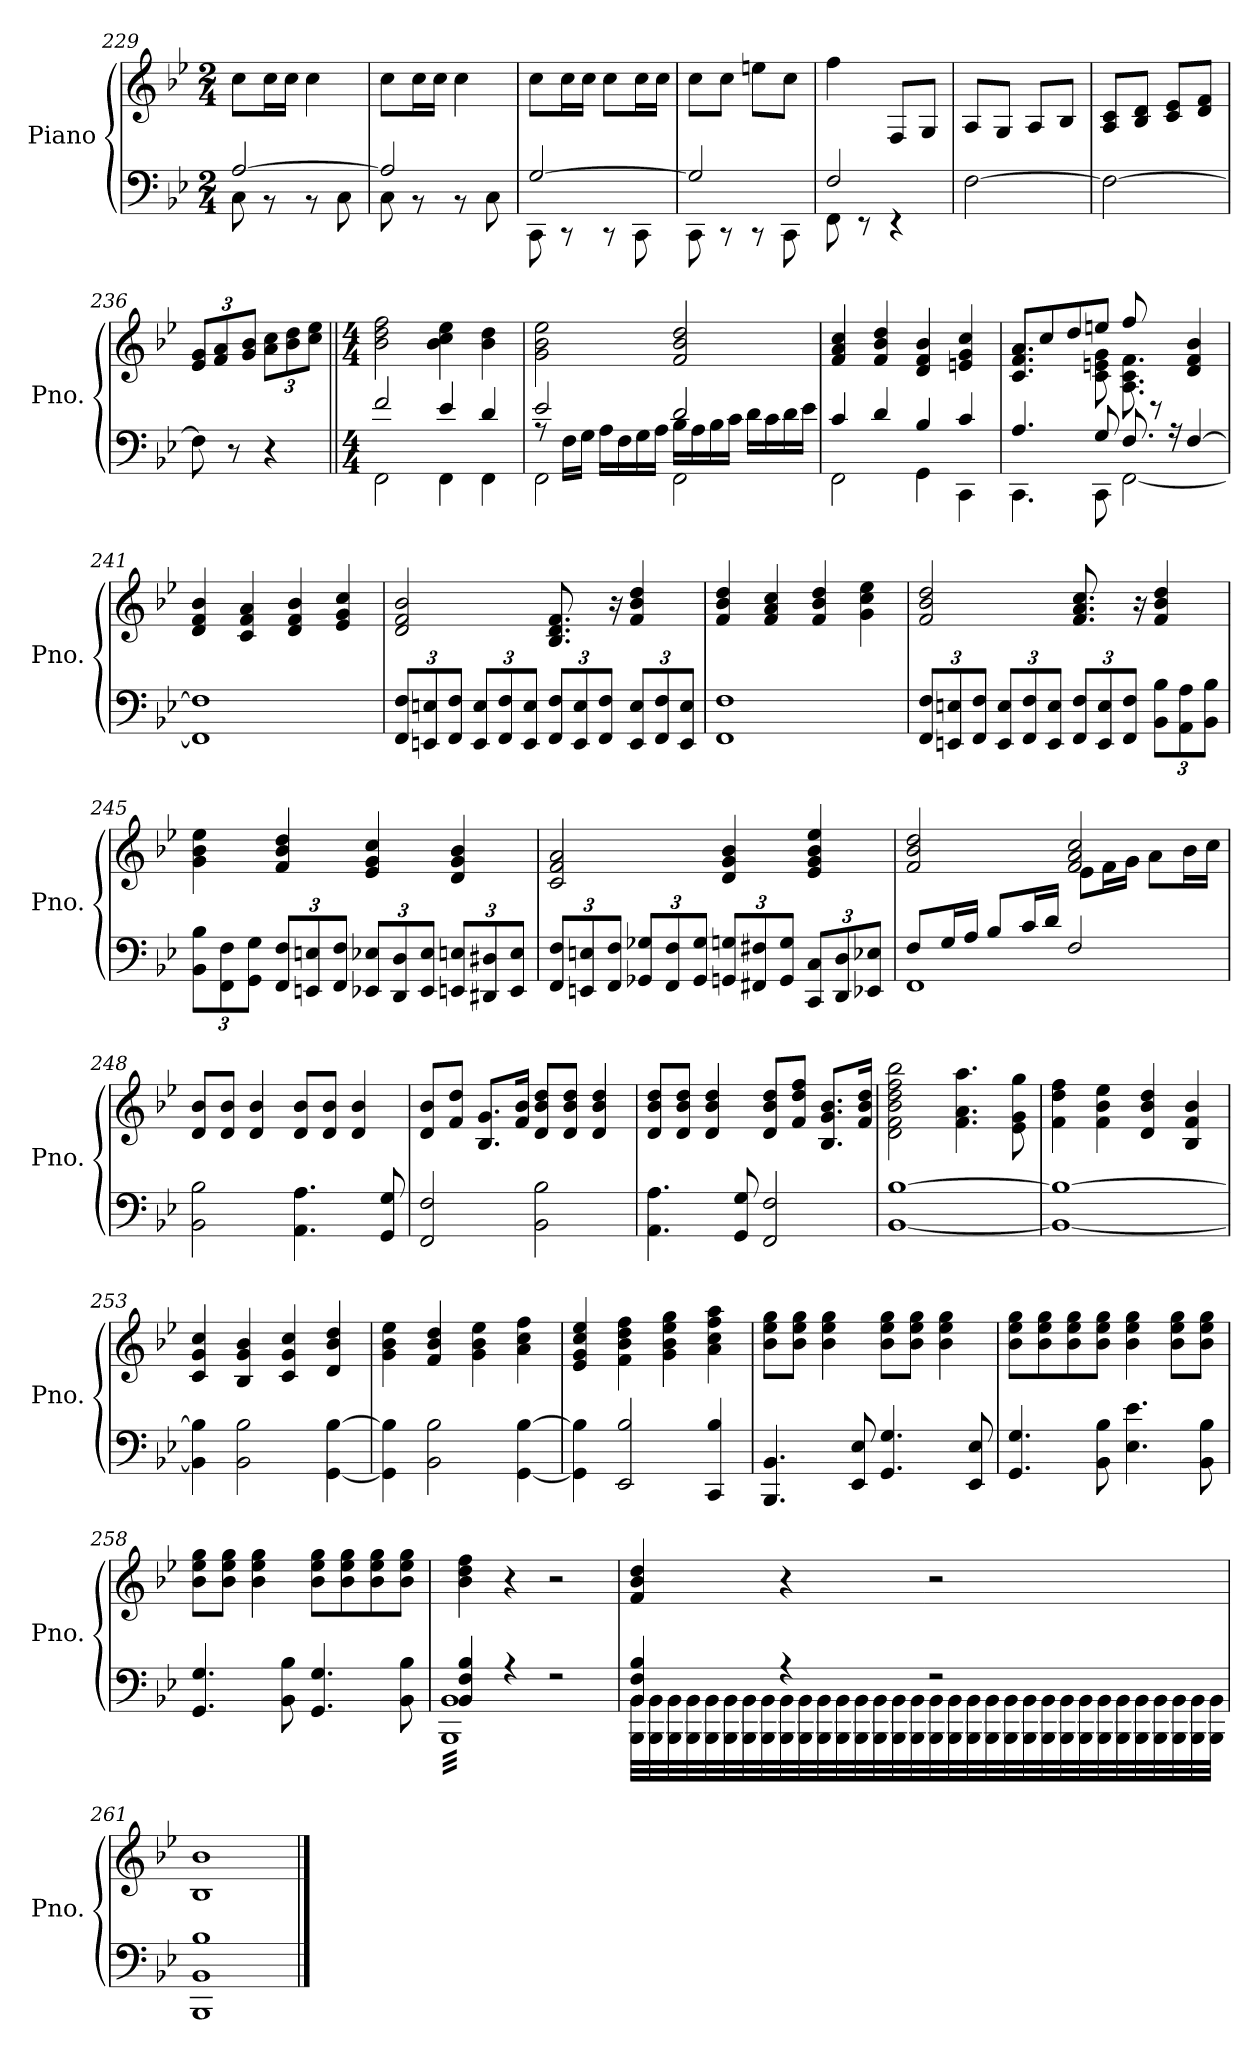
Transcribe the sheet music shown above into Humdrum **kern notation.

**kern	**kern
*part1	*part1
*staff2	*staff1
*I"Piano	*
*I'Pno.	*
*clefF4	*clefG2
*k[b-e-]	*k[b-e-]
*M2/4	*M2/4
=229	=229
*^	*
[2A/	8C\	8cc\L
.	8r	16cc\L
.	.	16cc\JJ
.	8r	4cc\
.	8C\	.
=230	=230	=230
2A/]	8C\	8cc\L
.	8r	16cc\L
.	.	16cc\JJ
.	8r	4cc\
.	8C\	.
=231	=231	=231
[2G/	8CC\	8cc\L
.	8r	16cc\L
.	.	16cc\JJ
.	8r	8cc\L
.	8CC\	16cc\L
.	.	16cc\JJ
=232	=232	=232
2G/]	8CC\	8cc\L
.	8r	8cc\J
.	8r	8een\L
.	8CC\	8cc\J
=233	=233	=233
2F/	8FF\	4ff\
.	8r	.
*	*	*MM100
.	4r	8F/L
.	.	8G/J
*v	*v	*
!!LO:LB:g=z
=234	=234
[2F\	8A/L
.	8G/J
.	8A/L
.	8B-/J
=235	=235
2F\_	8A/ 8c/L
.	8B-/ 8d/J
.	8c/ 8e-/L
.	8d/ 8f/J
=236	=236
*	*Xbrackettup
8F\]	12e-/ 12g/L
.	12f/ 12a/
8r	.
.	12g/ 12b-/J
4r	12a\ 12cc\L
.	12b-\ 12dd\
.	12cc\ 12ee-\J
=237||	=237||
*M4/4	*M4/4
*	*MM92
*^	*
2f/	2FF\	2b-\ 2dd\ 2ff\
4e-/	4FF\	4b-\ 4cc\ 4ee-\
4d/	4FF\	4b-\ 4dd\
=238	=238	=238
*	*^	*
2e-/	8rA	2FF\	2g\ 2b-\ 2ee-\
.	16F\LL	.	.
.	16G\JJ	.	.
.	16A\LL	.	.
.	16F\	.	.
.	16G\	.	.
.	16A\JJ	.	.
2d/	16B-\LL	2FF\	2f/ 2b-/ 2dd/
.	16A\	.	.
.	16B-\	.	.
.	16c\JJ	.	.
.	16d\LL	.	.
.	16c\	.	.
.	16d\	.	.
.	16e-\JJ	.	.
*	*v	*v	*
!!LO:PB:g=z
=239	=239	=239
4c/	2FF\	4f/ 4a/ 4cc/
4d/	.	4f/ 4b-/ 4dd/
4B-/	4GG\	4d/ 4f/ 4b-/
4c/	4CC\	4en/ 4g/ 4cc/
=240	=240	=240
*	*	*^
4.A/	4.CC\	4.c/ 4.f/ 4.a/	8a/L
.	.	.	8cc/
.	.	.	8dd/
8G/	8CC\	8c\ 8en\ 8g\	8een/J
8.F/	[2FF\	8.A\ 8.c\ 8.f\	8ff/
.	.	.	8r
16r	.	16ryy	.
[4F/	.	4d/ 4f/ 4b-/	4ryy
*v	*v	*	*
*	*v	*v
=241	=241
1FF] 1F]	4d/ 4f/ 4b-/
.	4c/ 4f/ 4a/
.	4d/ 4f/ 4b-/
.	4e-/ 4g/ 4cc/
=242	=242
*Xbrackettup	*
12FF/ 12F/L	2d/ 2f/ 2b-/
12EEn/ 12En/	.
12FF/ 12F/J	.
12EE/ 12E/L	.
12FF/ 12F/	.
12EE/ 12E/J	.
12FF/ 12F/L	8.B-/ 8.d/ 8.f/
12EE/ 12E/	.
12FF/ 12F/J	.
.	16r
12EE/ 12E/L	4f/ 4b-/ 4dd/
12FF/ 12F/	.
12EE/ 12E/J	.
=243	=243
1FF 1F	4f/ 4b-/ 4dd/
.	4f/ 4a/ 4cc/
.	4f/ 4b-/ 4dd/
.	4g\ 4cc\ 4ee-\
!!LO:LB:g=z
=244	=244
12FF/ 12F/L	2f/ 2b-/ 2dd/
12EEn/ 12En/	.
12FF/ 12F/J	.
12EE/ 12E/L	.
12FF/ 12F/	.
12EE/ 12E/J	.
12FF/ 12F/L	8.f/ 8.a/ 8.cc/
12EE/ 12E/	.
12FF/ 12F/J	.
.	16r
12BB-\ 12B-\L	4f/ 4b-/ 4dd/
12AA\ 12A\	.
12BB-\ 12B-\J	.
=245	=245
12BB-\ 12B-\L	4g\ 4b-\ 4ee-\
12FF\ 12F\	.
12GG\ 12G\J	.
12FF/ 12F/L	4f/ 4b-/ 4dd/
12EEn/ 12En/	.
12FF/ 12F/J	.
12EE-X/ 12E-X/L	4e-/ 4g/ 4cc/
12DD/ 12D/	.
12EE-/ 12E-/J	.
12EEn/ 12En/L	4d/ 4g/ 4b-/
12DD#X/ 12D#X/	.
12EE/ 12E/J	.
=246	=246
12FF/ 12F/L	2c/ 2f/ 2a/
12EEn/ 12En/	.
12FF/ 12F/J	.
12GG-X/ 12G-X/L	.
12FF/ 12F/	.
12GG-/ 12G-/J	.
*	*MM80
12GGn/ 12Gn/L	4d/ 4g/ 4b-/
12FF#X/ 12F#X/	.
12GG/ 12G/J	.
12CC/ 12C/L	4e-/ 4g/ 4b-/ 4ee-/
12DD/ 12D/	.
12EE-X/ 12E-X/J	.
!!LO:LB:g=z
=247	=247
*	*MM72
*^	*^
8F/L	1FF	2f/ 2b-/ 2dd/	2ryy
16G/L	.	.	.
16A/JJ	.	.	.
8B-/L	.	.	.
16c/L	.	.	.
16d/JJ	.	.	.
*	*	*MM60	*
2F/	.	2f/ 2a/ 2cc/	8e-\L
.	.	.	16f\L
.	.	.	16g\JJ
*	*	*MM52	*
.	.	.	8a\L
.	.	.	16b-\L
.	.	.	16cc\JJ
*v	*v	*	*
*	*v	*v
=248	=248
*	*MM136
2BB-\ 2B-\	8d/ 8b-/L
.	8d/ 8b-/J
.	4d/ 4b-/
4.AA\ 4.A\	8d/ 8b-/L
.	8d/ 8b-/J
.	4d/ 4b-/
8GG/ 8G/	.
=249	=249
2FF/ 2F/	8d/ 8b-/L
.	8f/ 8dd/J
.	8.B-/ 8.g/L
.	16f/ 16b-/Jk
2BB-\ 2B-\	8d/ 8b-/ 8dd/L
.	8d/ 8b-/ 8dd/J
.	4d/ 4b-/ 4dd/
=250	=250
4.AA\ 4.A\	8d/ 8b-/ 8dd/L
.	8d/ 8b-/ 8dd/J
.	4d/ 4b-/ 4dd/
8GG/ 8G/	.
2FF/ 2F/	8d/ 8b-/ 8dd/L
.	8f/ 8dd/ 8ff/J
.	8.B-/ 8.g/ 8.b-/L
.	16f/ 16b-/ 16dd/Jk
=251	=251
[1BB- [1B-	2d\ 2f\ 2b-\ 2dd\ 2ff\ 2bb-\
.	4.f\ 4.a\ 4.aa\
.	8e-\ 8g\ 8gg\
!!LO:LB:g=z
=252	=252
1BB-_ 1B-_	4f\ 4dd\ 4ff\
.	4f\ 4b-\ 4ee-\
.	4d/ 4b-/ 4dd/
.	4B-/ 4f/ 4b-/
=253	=253
4BB-\] 4B-\]	4c/ 4g/ 4cc/
2BB-\ 2B-\	4B-/ 4g/ 4b-/
.	4c/ 4g/ 4cc/
[4GG\ [4B-\	4d/ 4b-/ 4dd/
=254	=254
4GG\] 4B-\]	4g\ 4b-\ 4ee-\
2BB-\ 2B-\	4f/ 4b-/ 4dd/
.	4g\ 4b-\ 4ee-\
[4GG\ [4B-\	4a\ 4cc\ 4ff\
=255	=255
4GG\] 4B-\]	4e-/ 4g/ 4cc/ 4ee-/
2EE-/ 2B-/	4f\ 4b-\ 4dd\ 4ff\
.	4g\ 4b-\ 4ee-\ 4gg\
4CC/ 4B-/	4a\ 4cc\ 4ff\ 4aa\
=256	=256
4.BBB-/ 4.BB-/	8b-\ 8ee-\ 8gg\L
.	8b-\ 8ee-\ 8gg\J
.	4b-\ 4ee-\ 4gg\
8EE-/ 8E-/	.
4.GG/ 4.G/	8b-\ 8ee-\ 8gg\L
.	8b-\ 8ee-\ 8gg\J
.	4b-\ 4ee-\ 4gg\
8EE-/ 8E-/	.
!!LO:LB:g=z
=257	=257
4.GG/ 4.G/	8b-\ 8ee-\ 8gg\L
.	8b-\ 8ee-\ 8gg\
.	8b-\ 8ee-\ 8gg\
8BB-\ 8B-\	8b-\ 8ee-\ 8gg\J
4.E-\ 4.e-\	4b-\ 4ee-\ 4gg\
.	8b-\ 8ee-\ 8gg\L
8BB-\ 8B-\	8b-\ 8ee-\ 8gg\J
=258	=258
4.GG/ 4.G/	8b-\ 8ee-\ 8gg\L
.	8b-\ 8ee-\ 8gg\J
.	4b-\ 4ee-\ 4gg\
8BB-\ 8B-\	.
4.GG/ 4.G/	8b-\ 8ee-\ 8gg\L
.	8b-\ 8ee-\ 8gg\
.	8b-\ 8ee-\ 8gg\
8BB-\ 8B-\	8b-\ 8ee-\ 8gg\J
=259	=259
*	*MM100
*^	*
*tremolo	*	*
4BB-/ 4F/ 4B-/	32BBB- 32BB-LLL	4b-\ 4dd\ 4ff\
.	32BBB- 32BB-	.
.	32BBB- 32BB-	.
.	32BBB- 32BB-	.
.	32BBB- 32BB-	.
.	32BBB- 32BB-	.
.	32BBB- 32BB-	.
.	32BBB- 32BB-	.
4r	32BBB- 32BB-	4r
.	32BBB- 32BB-	.
.	32BBB- 32BB-	.
.	32BBB- 32BB-	.
.	32BBB- 32BB-	.
.	32BBB- 32BB-	.
.	32BBB- 32BB-	.
.	32BBB- 32BB-	.
2r	32BBB- 32BB-	2r
.	32BBB- 32BB-	.
.	32BBB- 32BB-	.
.	32BBB- 32BB-	.
.	32BBB- 32BB-	.
.	32BBB- 32BB-	.
.	32BBB- 32BB-	.
.	32BBB- 32BB-	.
.	32BBB- 32BB-	.
.	32BBB- 32BB-	.
.	32BBB- 32BB-	.
.	32BBB- 32BB-	.
.	32BBB- 32BB-	.
.	32BBB- 32BB-	.
.	32BBB- 32BB-	.
.	32BBB- 32BB-JJJ	.
=260	=260	=260
4BB-/ 4F/ 4B-/	32BBB- 32BB-LLL	4f/ 4b-/ 4dd/
.	32BBB- 32BB-	.
.	32BBB- 32BB-	.
.	32BBB- 32BB-	.
.	32BBB- 32BB-	.
.	32BBB- 32BB-	.
.	32BBB- 32BB-	.
.	32BBB- 32BB-	.
4r	32BBB- 32BB-	4r
.	32BBB- 32BB-	.
.	32BBB- 32BB-	.
.	32BBB- 32BB-	.
.	32BBB- 32BB-	.
.	32BBB- 32BB-	.
.	32BBB- 32BB-	.
.	32BBB- 32BB-	.
2r	32BBB- 32BB-	2r
.	32BBB- 32BB-	.
.	32BBB- 32BB-	.
.	32BBB- 32BB-	.
.	32BBB- 32BB-	.
.	32BBB- 32BB-	.
.	32BBB- 32BB-	.
.	32BBB- 32BB-	.
.	32BBB- 32BB-	.
.	32BBB- 32BB-	.
.	32BBB- 32BB-	.
.	32BBB- 32BB-	.
.	32BBB- 32BB-	.
.	32BBB- 32BB-	.
.	32BBB- 32BB-	.
.	32BBB- 32BB-JJJ	.
*Xtremolo	*	*
*v	*v	*
=261	=261
*	*MM20
1BBB- 1BB- 1B-	1B- 1b-
==	==
*-	*-
